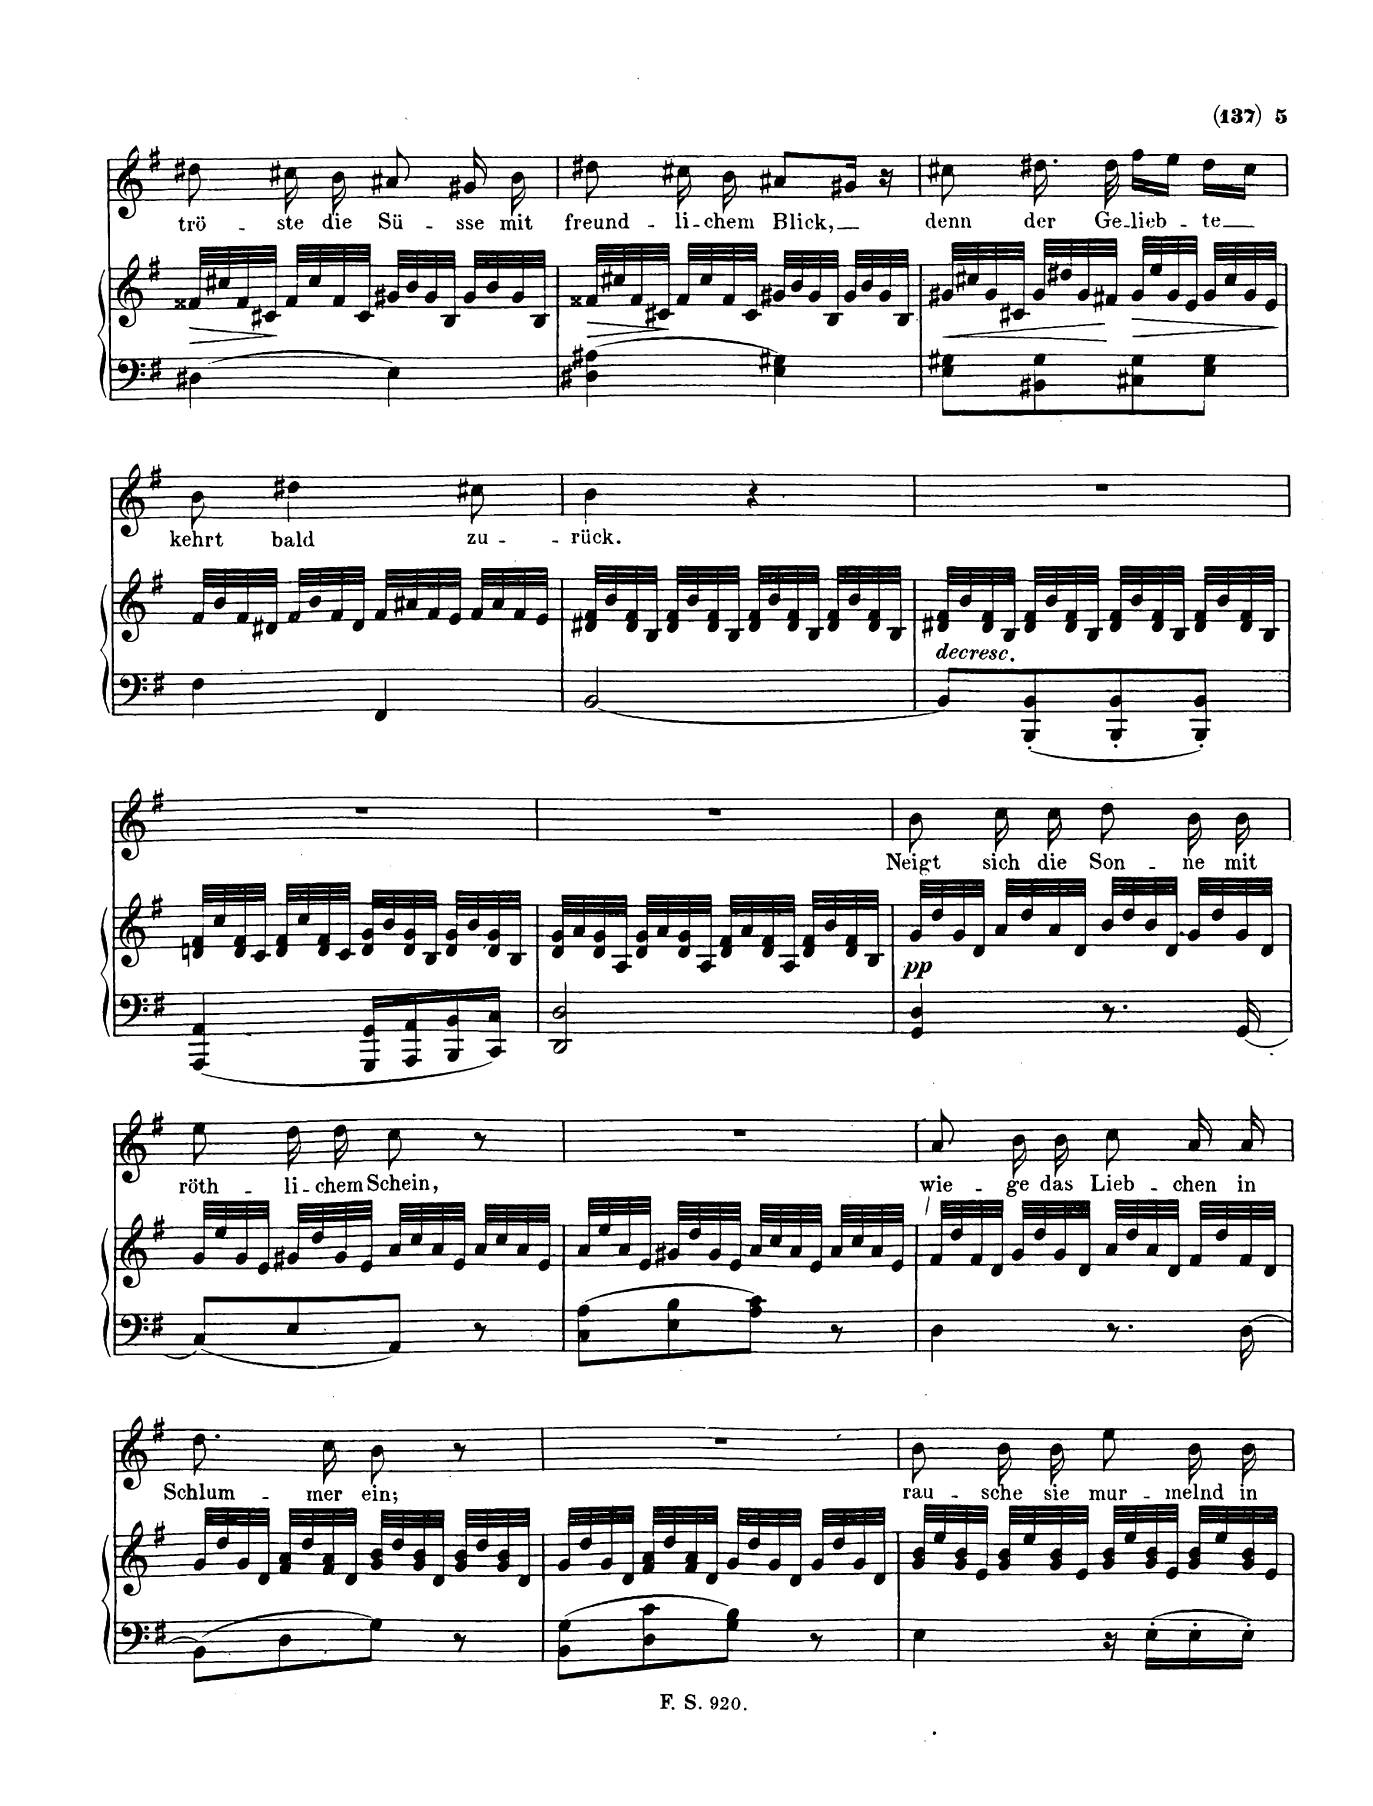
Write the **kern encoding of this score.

**kern	**kern	**dynam	**kern	**text
*part2	*part2	*part2	*part1	*part1
*staff3	*staff2	*staff2/3	*staff1	*staff1
*I"Piano	*	*	*I"Voice	*
*I'Pno	*	*	*	*
*clefF4	*clefG2	*	*clefG2	*
*k[f#]	*k[f#]	*	*k[f#]	*
*M2/4	*M2/4	*	*M2/4	*
=45	=45	=45	=45	=45
!	!	!LO:HP:b	!	!
4D#X\	32f##X/LLL	>	8dd#X\	trö-
.	32cc#X/	.	.	.
.	32f##/	.	.	.
.	32c#X/JJJ	.	.	.
.	32f##/LLL	]	16cc#X\	-ste
.	32cc#/	.	.	.
.	32f##/	.	16b\	die
.	32c#/JJJ	.	.	.
4E\	32g#X/LLL	.	8a#X/	Sü-
.	32b/	.	.	.
.	32g#/	.	.	.
.	32B/JJJ	.	.	.
.	32g#/LLL	.	16g#X/	-sse
.	32b/	.	.	.
.	32g#/	.	16b\	mit
.	32B/JJJ	.	.	.
=46	=46	=46	=46	=46
!	!	!LO:HP:b	!	!
4D#X\ 4A#X\	32f##X/LLL	>	8dd#X\	freund-
.	32cc#X/	.	.	.
.	32f##/	.	.	.
.	32c#X/JJJ	.	.	.
.	32f##/LLL	]	16cc#X\	-li-
.	32cc#/	.	.	.
.	32f##/	.	16b\	-chem
.	32c#/JJJ	.	.	.
4E\ 4G#X\	32g#X/LLL	.	8a#X/L	Blick,
.	32b/	.	.	.
.	32g#/	.	.	.
.	32B/JJJ	.	.	.
.	32g#/LLL	.	16g#X/Jk	.
.	32b/	.	.	.
.	32g#/	.	16r	.
.	32B/JJJ	.	.	.
=47	=47	=47	=47	=47
!	!	!LO:HP:b	!	!
8E\ 8G#X\L	32g#X/LLL	<	8cc#X\	denn
.	32cc#X/	.	.	.
.	32g#/	.	.	.
.	32c#X/JJJ	.	.	.
8BB#X\ 8G#\	32g#/LLL	.	16.dd#X\	der
.	32dd#X/	.	.	.
.	32g#/	.	.	.
.	32f#X/JJJ	.	32dd#\	Ge-
!	!	!LO:HP:n=1:b	!	!
8C#X\ 8G#\	32g#/LLL	[ >	16ff#\LL	-lieb-
.	32ee/	.	.	.
.	32g#/	.	16ee\JJ	.
.	32e/JJJ	.	.	.
8E\ 8G#\J	32g#/LLL	.	16dd#\LL	-te
.	32cc#/	.	.	.
.	32g#/	.	16cc#\JJ	.
.	32e/JJJ	.	.	.
.	.	]	.	.
=48	=48	=48	=48	=48
4F#\	32f#/LLL	.	8b\	kehrt
.	32b/	.	.	.
.	32f#/	.	.	.
.	32d#X/JJJ	.	.	.
.	32f#/LLL	.	4dd#X\	bald
.	32b/	.	.	.
.	32f#/	.	.	.
.	32d#/JJJ	.	.	.
4FF#/	32f#/LLL	.	.	.
.	32a#X/	.	.	.
.	32f#/	.	.	.
.	32e/JJJ	.	.	.
.	32f#/LLL	.	8cc#X\	zu-
.	32a#/	.	.	.
.	32f#/	.	.	.
.	32e/JJJ	.	.	.
=49	=49	=49	=49	=49
[2BB/	32d#X/ 32f#/LLL	.	4b\	-rück.
.	32b/	.	.	.
.	32d#/ 32f#/	.	.	.
.	32B/JJJ	.	.	.
.	32d#/ 32f#/LLL	.	.	.
.	32b/	.	.	.
.	32d#/ 32f#/	.	.	.
.	32B/JJJ	.	.	.
.	32d#/ 32f#/LLL	.	4r	.
.	32b/	.	.	.
.	32d#/ 32f#/	.	.	.
.	32B/JJJ	.	.	.
.	32d#/ 32f#/LLL	.	.	.
.	32b/	.	.	.
.	32d#/ 32f#/	.	.	.
.	32B/JJJ	.	.	.
=50	=50	=50	=50	=50
!	!LO:TX:b:i:t=dim.	!	!	!
8BB/L]	32d#X/ 32f#/LLL	.	2r	.
.	32b/	.	.	.
.	32d#/ 32f#/	.	.	.
.	32B/JJJ	.	.	.
8BBB/' 8BB/'	32d#/ 32f#/LLL	.	.	.
.	32b/	.	.	.
.	32d#/ 32f#/	.	.	.
.	32B/JJJ	.	.	.
8BBB/' 8BB/'	32d#/ 32f#/LLL	.	.	.
.	32b/	.	.	.
.	32d#/ 32f#/	.	.	.
.	32B/JJJ	.	.	.
8BBB/' 8BB/'J	32d#/ 32f#/LLL	.	.	.
.	32b/	.	.	.
.	32d#/ 32f#/	.	.	.
.	32B/JJJ	.	.	.
=51	=51	=51	=51	=51
4AAA/ 4AA/	32dn/ 32f#/LLL	.	2r	.
.	32cc/	.	.	.
.	32d/ 32f#/	.	.	.
.	32c/JJJ	.	.	.
.	32d/ 32f#/LLL	.	.	.
.	32cc/	.	.	.
.	32d/ 32f#/	.	.	.
.	32c/JJJ	.	.	.
16GGG/ 16GG/LL	32d/ 32g/LLL	.	.	.
.	32b/	.	.	.
16AAA/ 16AA/	32d/ 32g/	.	.	.
.	32B/JJJ	.	.	.
16BBB/ 16BB/	32d/ 32g/LLL	.	.	.
.	32b/	.	.	.
16CC/ 16C/JJ	32d/ 32g/	.	.	.
.	32B/JJJ	.	.	.
=52	=52	=52	=52	=52
2DD/ 2D/	32d/ 32g/LLL	.	2r	.
.	32a/	.	.	.
.	32d/ 32g/	.	.	.
.	32A/JJJ	.	.	.
.	32d/ 32g/LLL	.	.	.
.	32a/	.	.	.
.	32d/ 32g/	.	.	.
.	32A/JJJ	.	.	.
.	32d/ 32f#/LLL	.	.	.
.	32a/	.	.	.
.	32d/ 32f#/	.	.	.
.	32A/JJJ	.	.	.
.	32d/ 32f#/LLL	.	.	.
.	32b/	.	.	.
.	32d/ 32f#/	.	.	.
.	32B/JJJ	.	.	.
=53	=53	=53	=53	=53
!	!	!LO:DY:b	!	!
4GG/ 4D/	32g/LLL	pp	8b\	Neigt
.	32dd/	.	.	.
.	32g/	.	.	.
.	32d/JJJ	.	.	.
.	32a/LLL	.	16cc\	sich
.	32dd/	.	.	.
.	32a/	.	16cc\	die
.	32d/JJJ	.	.	.
8.r	32b/LLL	.	8dd\	Son-
.	32dd/	.	.	.
.	32b/	.	.	.
.	32d/JJJ	.	.	.
.	32g/LLL	.	16b\	-ne
.	32dd/	.	.	.
16GG/	32g/	.	16b\	mit
.	32d/JJJ	.	.	.
=54	=54	=54	=54	=54
8C/L	32g/LLL	.	8ee\	röt-
.	32ee/	.	.	.
.	32g/	.	.	.
.	32e/JJJ	.	.	.
8E/	32g#X/LLL	.	16dd\	-li-
.	32dd/	.	.	.
.	32g#/	.	16dd\	-chem
.	32e/JJJ	.	.	.
8AA/J	32a/LLL	.	8cc\	Schein,
.	32cc/	.	.	.
.	32a/	.	.	.
.	32e/JJJ	.	.	.
8r	32a/LLL	.	8r	.
.	32cc/	.	.	.
.	32a/	.	.	.
.	32e/JJJ	.	.	.
=55	=55	=55	=55	=55
8C\ 8A\L	32a/LLL	.	2r	.
.	32ee/	.	.	.
.	32a/	.	.	.
.	32e/JJJ	.	.	.
8E\ 8B\	32g#X/LLL	.	.	.
.	32dd/	.	.	.
.	32g#/	.	.	.
.	32e/JJJ	.	.	.
8A\ 8c\J	32a/LLL	.	.	.
.	32cc/	.	.	.
.	32a/	.	.	.
.	32e/JJJ	.	.	.
8r	32a/LLL	.	.	.
.	32cc/	.	.	.
.	32a/	.	.	.
.	32e/JJJ	.	.	.
=56	=56	=56	=56	=56
4D\	32f#/LLL	.	8a/	wie-
.	32dd/	.	.	.
.	32f#/	.	.	.
.	32d/JJJ	.	.	.
.	32g/LLL	.	16b\	-ge
.	32dd/	.	.	.
.	32g/	.	16b\	das
.	32d/JJJ	.	.	.
8.r	32a/LLL	.	8cc\	Lieb-
.	32dd/	.	.	.
.	32a/	.	.	.
.	32d/JJJ	.	.	.
.	32f#/LLL	.	16a/	-chen
.	32dd/	.	.	.
16D\	32f#/	.	16a/	in
.	32d/JJJ	.	.	.
=57	=57	=57	=57	=57
8BB\L	32g/LLL	.	8.dd\	Schlum-
.	32dd/	.	.	.
.	32g/	.	.	.
.	32d/JJJ	.	.	.
8D\	32f#/ 32a/LLL	.	.	.
.	32dd/	.	.	.
.	32f#/ 32a/	.	16cc\	-mer
.	32d/JJJ	.	.	.
8G\J	32g/ 32b/LLL	.	8b\	ein;
.	32dd/	.	.	.
.	32g/ 32b/	.	.	.
.	32d/JJJ	.	.	.
8r	32g/ 32b/LLL	.	8r	.
.	32dd/	.	.	.
.	32g/ 32b/	.	.	.
.	32d/JJJ	.	.	.
=58	=58	=58	=58	=58
8BB\ 8G\L	32g/LLL	.	2r	.
.	32dd/	.	.	.
.	32g/	.	.	.
.	32d/JJJ	.	.	.
8D\ 8c\	32f#/ 32a/LLL	.	.	.
.	32dd/	.	.	.
.	32f#/ 32a/	.	.	.
.	32d/JJJ	.	.	.
8G\ 8B\J	32g/LLL	.	.	.
.	32dd/	.	.	.
.	32g/	.	.	.
.	32d/JJJ	.	.	.
8r	32g/LLL	.	.	.
.	32dd/	.	.	.
.	32g/	.	.	.
.	32d/JJJ	.	.	.
=59	=59	=59	=59	=59
4E\	32g/ 32b/LLL	.	8b\	rau-
.	32ee/	.	.	.
.	32g/ 32b/	.	.	.
.	32e/JJJ	.	.	.
.	32g/ 32b/LLL	.	16b\	-sche
.	32ee/	.	.	.
.	32g/ 32b/	.	16b\	sie
.	32e/JJJ	.	.	.
16r	32g/ 32b/LLL	.	8ee\	mur-
.	32ee/	.	.	.
16E'\LL	32g/ 32b/	.	.	.
.	32e/JJJ	.	.	.
16E'\	32g/ 32b/LLL	.	16b\	-melnd
.	32ee/	.	.	.
16E'\JJ	32g/ 32b/	.	16b\	in
.	32e/JJJ	.	.	.
=	=	=	=	=
*-	*-	*-	*-	*-
